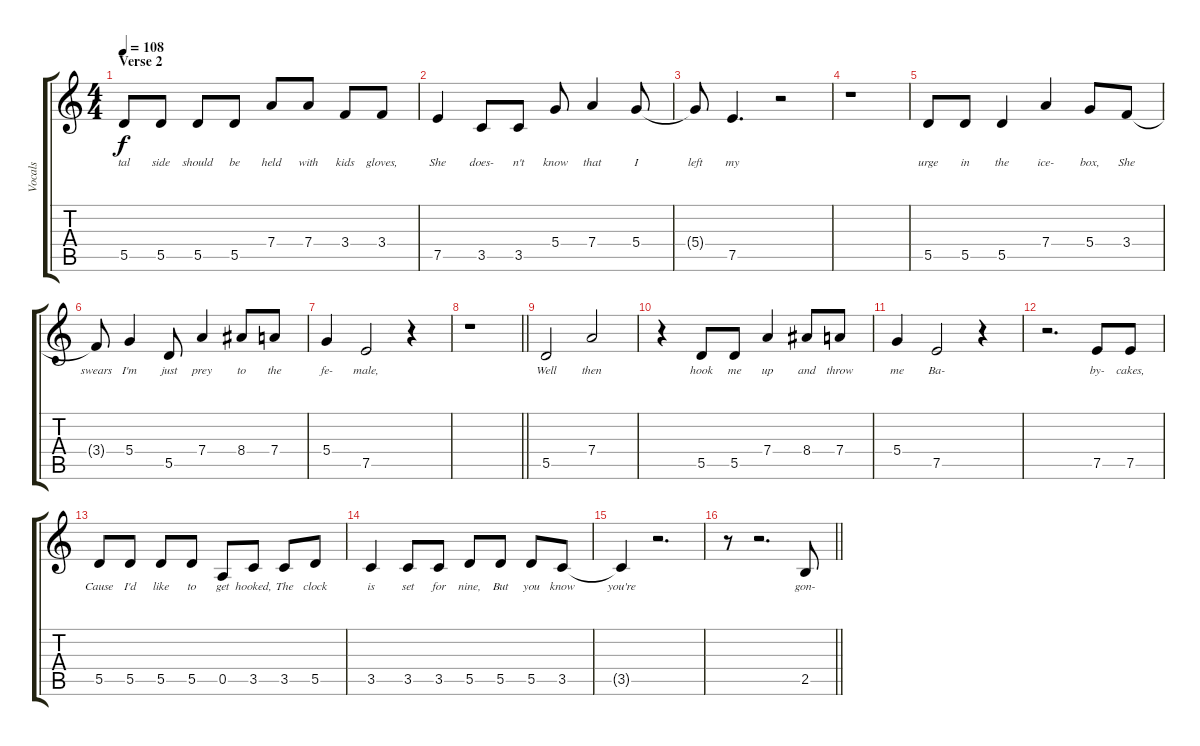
\track ("Vocals" "Vocals") {instrument overdrivenguitar}
\staff {score tabs}
\tuning (E4 B3 G3 D3 A2 E2) {hide}
\ts (4 4)
\section ("" "Verse 2")
\tempo 108
\clef g2
\ks c
5.5.8{lyrics (0 "tal") lyrics (1 "") lyrics (2 "") lyrics (3 "") lyrics (4 "") dy f} 5.5.8{lyrics (0 "side") lyrics (1 "") lyrics (2 "") lyrics (3 "") lyrics (4 "")} 5.5.8{lyrics (0 "should") lyrics (1 "") lyrics (2 "") lyrics (3 "") lyrics (4 "")} 5.5.8{lyrics (0 "be") lyrics (1 "") lyrics (2 "") lyrics (3 "") lyrics (4 "")} 7.4.8{lyrics (0 "held") lyrics (1 "") lyrics (2 "") lyrics (3 "") lyrics (4 "")} 7.4.8{lyrics (0 "with") lyrics (1 "") lyrics (2 "") lyrics (3 "") lyrics (4 "")} 3.4.8{lyrics (0 "kids") lyrics (1 "") lyrics (2 "") lyrics (3 "") lyrics (4 "")} 3.4.8{lyrics (0 "gloves,") lyrics (1 "") lyrics (2 "") lyrics (3 "") lyrics (4 "")} |
7.5.4{lyrics (0 "She") lyrics (1 "") lyrics (2 "") lyrics (3 "") lyrics (4 "")} 3.5.8{lyrics (0 "does-") lyrics (1 "") lyrics (2 "") lyrics (3 "") lyrics (4 "")} 3.5.8{lyrics (0 "n't") lyrics (1 "") lyrics (2 "") lyrics (3 "") lyrics (4 "")} 5.4.8{lyrics (0 "know") lyrics (1 "") lyrics (2 "") lyrics (3 "") lyrics (4 "")} 7.4.4{lyrics (0 "that") lyrics (1 "") lyrics (2 "") lyrics (3 "") lyrics (4 "")} 5.4.8{lyrics (0 "I") lyrics (1 "") lyrics (2 "") lyrics (3 "") lyrics (4 "")} |
5.4{t}.8{lyrics (0 "left") lyrics (1 "") lyrics (2 "") lyrics (3 "") lyrics (4 "")} 7.5.4{d lyrics (0 "my") lyrics (1 "") lyrics (2 "") lyrics (3 "") lyrics (4 "")} r.2 |
r.1 |
5.5.8{lyrics (0 "urge") lyrics (1 "") lyrics (2 "") lyrics (3 "") lyrics (4 "")} 5.5.8{lyrics (0 "in") lyrics (1 "") lyrics (2 "") lyrics (3 "") lyrics (4 "")} 5.5.4{lyrics (0 "the") lyrics (1 "") lyrics (2 "") lyrics (3 "") lyrics (4 "")} 7.4.4{lyrics (0 "ice-") lyrics (1 "") lyrics (2 "") lyrics (3 "") lyrics (4 "")} 5.4.8{lyrics (0 "box,") lyrics (1 "") lyrics (2 "") lyrics (3 "") lyrics (4 "")} 3.4.8{lyrics (0 "She") lyrics (1 "") lyrics (2 "") lyrics (3 "") lyrics (4 "")} |
3.4{t}.8{lyrics (0 "swears") lyrics (1 "") lyrics (2 "") lyrics (3 "") lyrics (4 "")} 5.4.4{lyrics (0 "I'm") lyrics (1 "") lyrics (2 "") lyrics (3 "") lyrics (4 "")} 5.5.8{lyrics (0 "just") lyrics (1 "") lyrics (2 "") lyrics (3 "") lyrics (4 "")} 7.4.4{lyrics (0 "prey") lyrics (1 "") lyrics (2 "") lyrics (3 "") lyrics (4 "")} 8.4.8{lyrics (0 "to") lyrics (1 "") lyrics (2 "") lyrics (3 "") lyrics (4 "")} 7.4.8{lyrics (0 "the") lyrics (1 "") lyrics (2 "") lyrics (3 "") lyrics (4 "")} |
5.4.4{lyrics (0 "fe-") lyrics (1 "") lyrics (2 "") lyrics (3 "") lyrics (4 "")} 7.5.2{lyrics (0 "male,") lyrics (1 "") lyrics (2 "") lyrics (3 "") lyrics (4 "")} r.4 |
\barLineRight lightlight
r.1 |
5.5.2{lyrics (0 "Well") lyrics (1 "") lyrics (2 "") lyrics (3 "") lyrics (4 "")} 7.4.2{lyrics (0 "then") lyrics (1 "") lyrics (2 "") lyrics (3 "") lyrics (4 "")} |
r.4 5.5.8{lyrics (0 "hook") lyrics (1 "") lyrics (2 "") lyrics (3 "") lyrics (4 "")} 5.5.8{lyrics (0 "me") lyrics (1 "") lyrics (2 "") lyrics (3 "") lyrics (4 "")} 7.4.4{lyrics (0 "up") lyrics (1 "") lyrics (2 "") lyrics (3 "") lyrics (4 "")} 8.4.8{lyrics (0 "and") lyrics (1 "") lyrics (2 "") lyrics (3 "") lyrics (4 "")} 7.4.8{lyrics (0 "throw") lyrics (1 "") lyrics (2 "") lyrics (3 "") lyrics (4 "")} |
5.4.4{lyrics (0 "me") lyrics (1 "") lyrics (2 "") lyrics (3 "") lyrics (4 "")} 7.5.2{lyrics (0 "Ba-") lyrics (1 "") lyrics (2 "") lyrics (3 "") lyrics (4 "")} r.4 |
r.2{d} 7.5.8{lyrics (0 "by-") lyrics (1 "") lyrics (2 "") lyrics (3 "") lyrics (4 "")} 7.5.8{lyrics (0 "cakes,") lyrics (1 "") lyrics (2 "") lyrics (3 "") lyrics (4 "")} |
5.5.8{lyrics (0 "Cause") lyrics (1 "") lyrics (2 "") lyrics (3 "") lyrics (4 "")} 5.5.8{lyrics (0 "I'd") lyrics (1 "") lyrics (2 "") lyrics (3 "") lyrics (4 "")} 5.5.8{lyrics (0 "like") lyrics (1 "") lyrics (2 "") lyrics (3 "") lyrics (4 "")} 5.5.8{lyrics (0 "to") lyrics (1 "") lyrics (2 "") lyrics (3 "") lyrics (4 "")} 0.5.8{lyrics (0 "get") lyrics (1 "") lyrics (2 "") lyrics (3 "") lyrics (4 "")} 3.5.8{lyrics (0 "hooked,") lyrics (1 "") lyrics (2 "") lyrics (3 "") lyrics (4 "")} 3.5.8{lyrics (0 "The") lyrics (1 "") lyrics (2 "") lyrics (3 "") lyrics (4 "")} 5.5.8{lyrics (0 "clock") lyrics (1 "") lyrics (2 "") lyrics (3 "") lyrics (4 "")} |
3.5.4{lyrics (0 "is") lyrics (1 "") lyrics (2 "") lyrics (3 "") lyrics (4 "")} 3.5.8{lyrics (0 "set") lyrics (1 "") lyrics (2 "") lyrics (3 "") lyrics (4 "")} 3.5.8{lyrics (0 "for") lyrics (1 "") lyrics (2 "") lyrics (3 "") lyrics (4 "")} 5.5.8{lyrics (0 "nine,") lyrics (1 "") lyrics (2 "") lyrics (3 "") lyrics (4 "")} 5.5.8{lyrics (0 "But") lyrics (1 "") lyrics (2 "") lyrics (3 "") lyrics (4 "")} 5.5.8{lyrics (0 "you") lyrics (1 "") lyrics (2 "") lyrics (3 "") lyrics (4 "")} 3.5.8{lyrics (0 "know") lyrics (1 "") lyrics (2 "") lyrics (3 "") lyrics (4 "")} |
3.5{t}.4{lyrics (0 "you're") lyrics (1 "") lyrics (2 "") lyrics (3 "") lyrics (4 "")} r.2{d} |
\barLineRight lightlight
r.8 r.2{d} 2.5.8{lyrics (0 "gon-") lyrics (1 "") lyrics (2 "") lyrics (3 "") lyrics (4 "")}
